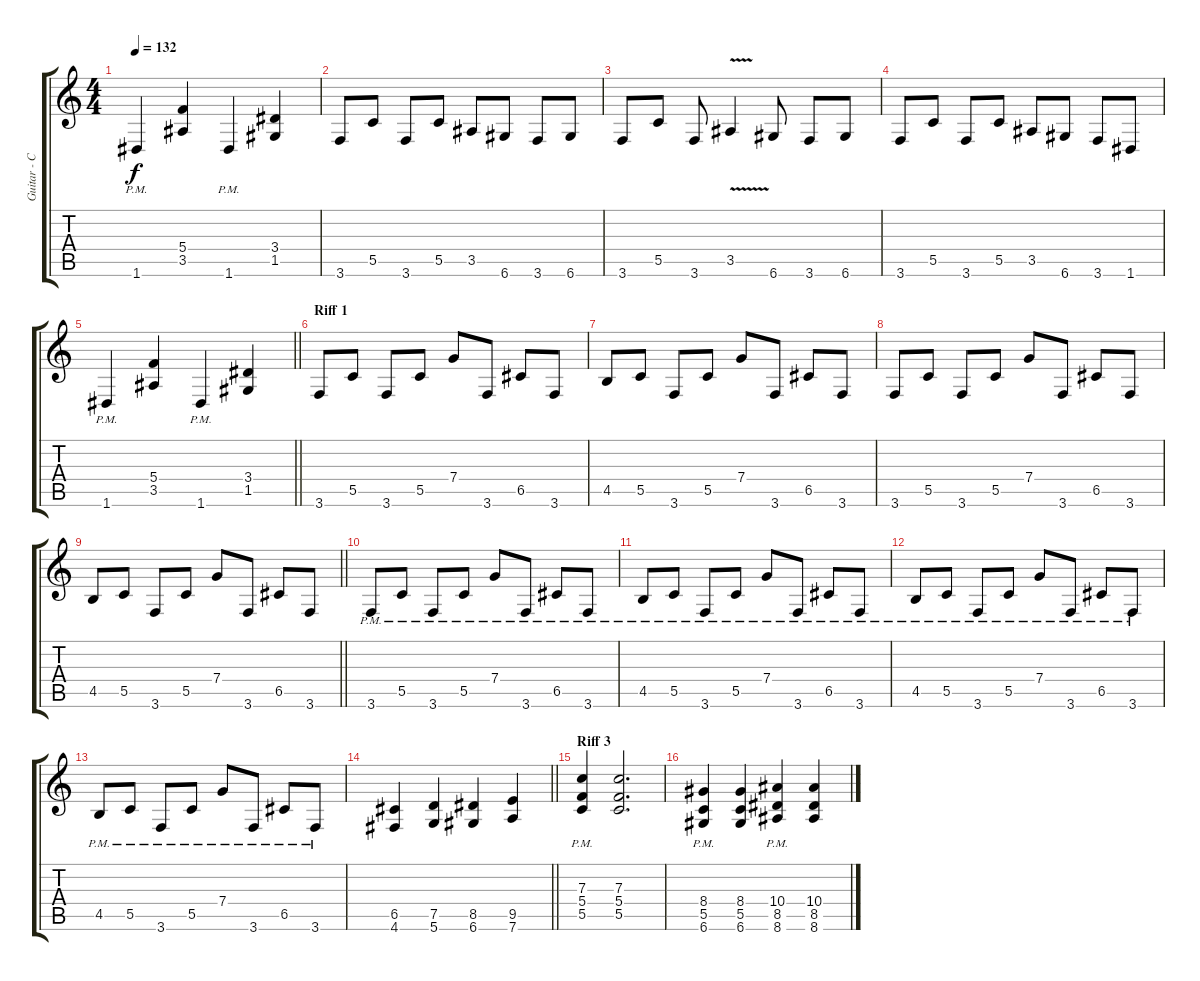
\track ("Guitar - Chad Ginsburg" "Guitar - C") {instrument overdrivenguitar}
\staff {score tabs}
\tuning (D4 A3 F3 C3 G2 D2) {hide}
\ts (4 4)
\tempo 132
\clef g2
\ks c
1.6{pm}.4{dy f} (5.4 3.5).4 1.6{pm}.4 (3.4 1.5).4 |
3.6.8 5.5.8 3.6.8 5.5.8 3.5.8 6.6.8 3.6.8 6.6.8 |
3.6.8 5.5.8 3.6.8 3.5{v}.4 6.6.8 3.6.8 6.6.8 |
3.6.8 5.5.8 3.6.8 5.5.8 3.5.8 6.6.8 3.6.8 1.6.8 |
\barLineRight lightlight
1.6{pm}.4 (5.4 3.5).4 1.6{pm}.4 (3.4 1.5).4 |
\section ("" "Riff 1")
3.6.8 5.5.8 3.6.8 5.5.8 7.4.8 3.6.8 6.5.8 3.6.8 |
4.5.8 5.5.8 3.6.8 5.5.8 7.4.8 3.6.8 6.5.8 3.6.8 |
3.6.8 5.5.8 3.6.8 5.5.8 7.4.8 3.6.8 6.5.8 3.6.8 |
\barLineRight lightlight
4.5.8 5.5.8 3.6.8 5.5.8 7.4.8 3.6.8 6.5.8 3.6.8 |
3.6{pm}.8 5.5{pm}.8 3.6{pm}.8 5.5{pm}.8 7.4{pm}.8 3.6{pm}.8 6.5{pm}.8 3.6{pm}.8 |
4.5{pm}.8 5.5{pm}.8 3.6{pm}.8 5.5{pm}.8 7.4{pm}.8 3.6{pm}.8 6.5{pm}.8 3.6{pm}.8 |
4.5{pm}.8 5.5{pm}.8 3.6{pm}.8 5.5{pm}.8 7.4{pm}.8 3.6{pm}.8 6.5{pm}.8 3.6{pm}.8 |
4.5{pm}.8 5.5{pm}.8 3.6{pm}.8 5.5{pm}.8 7.4{pm}.8 3.6{pm}.8 6.5{pm}.8 3.6{pm}.8 |
\barLineRight lightlight
(6.5 4.6).4 (7.5 5.6).4 (8.5 6.6).4 (9.5 7.6).4 |
\section ("" "Riff 3")
(7.3{pm} 5.4{pm} 5.5{pm}).4 (7.3 5.4 5.5).2{d} |
(8.4{pm} 5.5{pm} 6.6{pm}).4 (8.4 5.5 6.6).4 (10.4{pm} 8.5{pm} 8.6{pm}).4 (10.4 8.5 8.6).4
